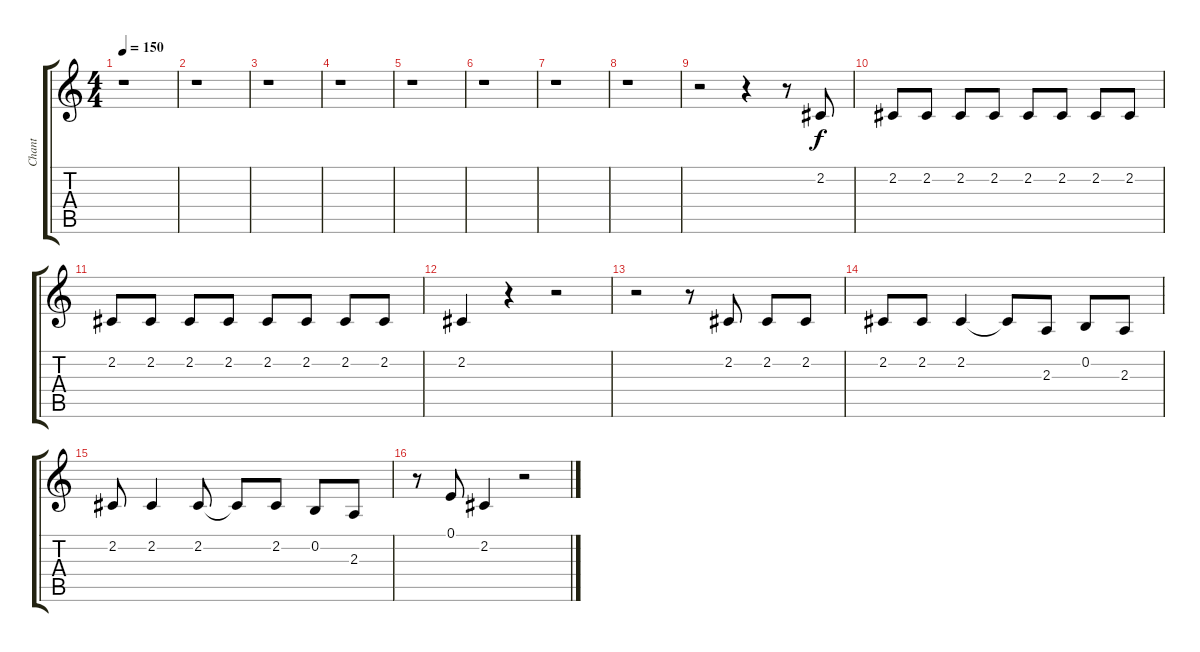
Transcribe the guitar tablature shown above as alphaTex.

\track ("Chant" "Chant") {instrument voiceoohs}
\staff {score tabs}
\tuning (E4 B3 G3 D3 A2 E2) {hide}
\ts (4 4)
\tempo 150
\clef g2
\ks c
r.1{dy f instrument voiceoohs} |
r.1 |
r.1 |
r.1 |
r.1 |
r.1 |
r.1 |
r.1 |
r.2 r.4 r.8 2.2.8 |
2.2.8 2.2.8 2.2.8 2.2.8 2.2.8 2.2.8 2.2.8 2.2.8 |
2.2.8 2.2.8 2.2.8 2.2.8 2.2.8 2.2.8 2.2.8 2.2.8 |
2.2.4 r.4 r.2 |
r.2 r.8 2.2.8 2.2.8 2.2.8 |
2.2.8 2.2.8 2.2.4 2.2{t}.8 2.3.8 0.2.8 2.3.8 |
2.2.8 2.2.4 2.2.8 2.2{t}.8 2.2.8 0.2.8 2.3.8 |
r.8 0.1.8 2.2.4 r.2
